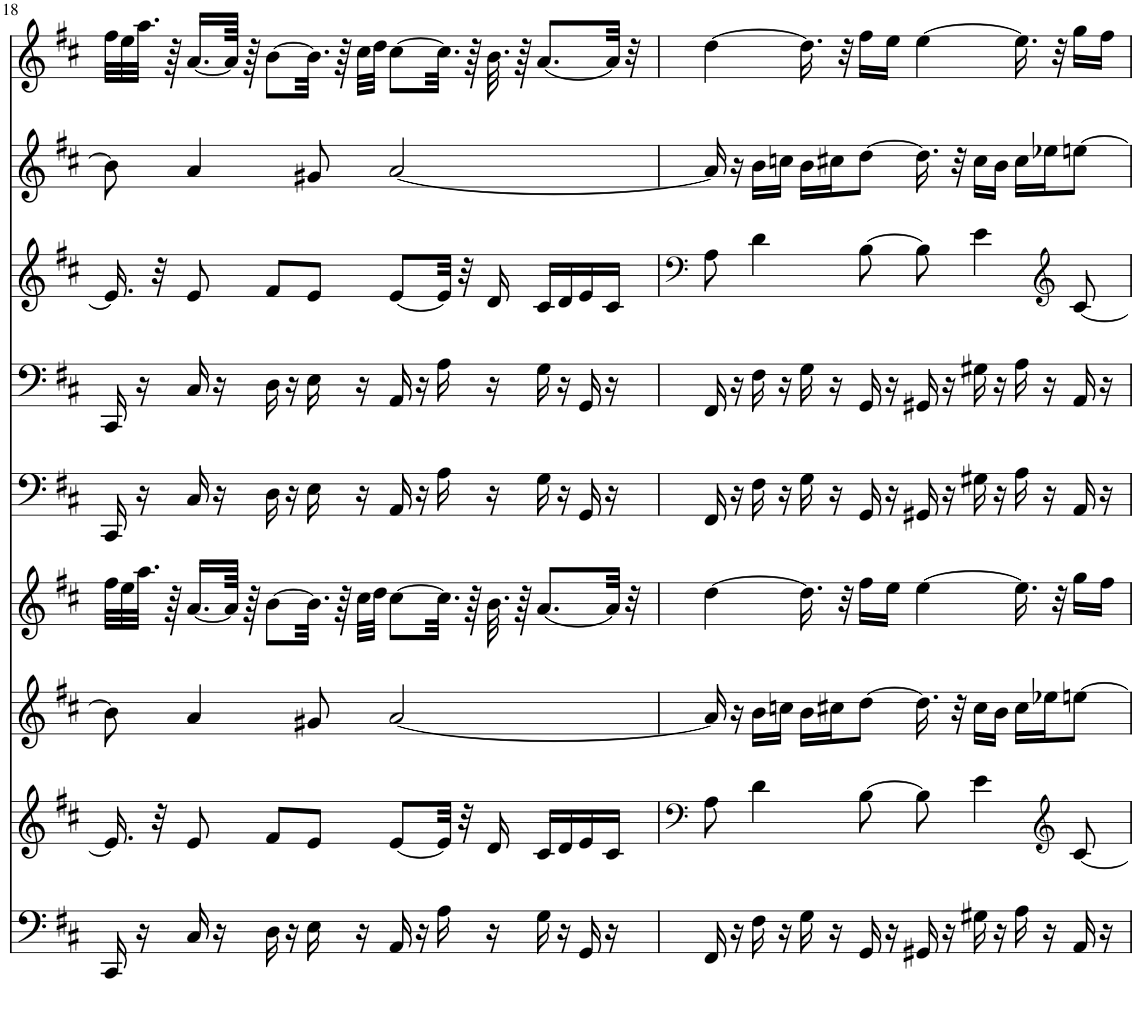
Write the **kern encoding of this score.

**kern	**kern	**kern	**kern	**kern	**kern	**kern	**kern	**kern
*part9	*part8	*part7	*part6	*part5	*part4	*part3	*part2	*part1
*staff9	*staff8	*staff7	*staff6	*staff5	*staff4	*staff3	*staff2	*staff1
*I"Tuba	*I"Trombone	*I"Oboe	*I"Trumpet	*I"Continuo	*I"Continuo	*I"Viola	*I"Violin II	*I"Violin I
*I'Tba	*I'Trb	*I'Ob	*I'Tpt	*	*	*	*	*
!!LO:PB:g=z
*clefF4	*clefG2	*clefG2	*clefG2	*clefF4	*clefF4	*clefG2	*clefG2	*clefG2
*	*	*	*Trd1c2	*	*	*	*	*
*k[f#c#]	*k[f#c#]	*k[f#c#]	*k[f#c#]	*k[f#c#]	*k[f#c#]	*k[f#c#]	*k[f#c#]	*k[f#c#]
*M4/4	*M4/4	*M4/4	*M4/4	*M4/4	*M4/4	*M4/4	*M4/4	*M4/4
=18	=18	=18	=18	=18	=18	=18	=18	=18
16CC#/	16.e/]	8b\]	32ff#\LLL	16CC#/	16CC#/	16.e/]	8b\]	32ff#\LLL
.	.	.	32ee\	.	.	.	.	32ee\
16r	.	.	32.aa\JJJ	16r	16r	.	.	32.aa\JJJ
.	32r	.	.	.	.	32r	.	.
.	.	.	64r	.	.	.	.	64r
16C#/	8e/	4a/	[16.a/LL	16C#/	16C#/	8e/	4a/	[16.a/LL
16r	.	.	.	16r	16r	.	.	.
.	.	.	64a/JJkk]	.	.	.	.	64a/JJkk]
.	.	.	64r	.	.	.	.	64r
16D\	8f#/L	.	[8b\L	16D\	16D\	8f#/L	.	[8b\L
16r	.	.	.	16r	16r	.	.	.
16E\	8e/J	8g#X/	32.b\Jkk]	16E\	16E\	8e/J	8g#X/	32.b\Jkk]
.	.	.	64r	.	.	.	.	64r
16r	.	.	32cc#\LLL	16r	16r	.	.	32cc#\LLL
.	.	.	32dd\JJJ	.	.	.	.	32dd\JJJ
16AA/	[8e/L	[2a/	[8cc#\L	16AA/	16AA/	[8e/L	[2a/	[8cc#\L
16r	.	.	.	16r	16r	.	.	.
16A\	32e/Jkk]	.	32.cc#\Jkk]	16A\	16A\	32e/Jkk]	.	32.cc#\Jkk]
.	32r	.	.	.	.	32r	.	.
.	.	.	64r	.	.	.	.	64r
16r	16d/	.	32.b\	16r	16r	16d/	.	32.b\
.	.	.	64r	.	.	.	.	64r
16G\	16c#/LL	.	[8.a/L	16G\	16G\	16c#/LL	.	[8.a/L
16r	16d/	.	.	16r	16r	16d/	.	.
16GG/	16e/	.	.	16GG/	16GG/	16e/	.	.
16r	16c#/JJ	.	32a/Jkk]	16r	16r	16c#/JJ	.	32a/Jkk]
.	.	.	32r	.	.	.	.	32r
=19	=19	=19	=19	=19	=19	=19	=19	=19
*	*clefF4	*	*	*	*	*clefF4	*	*
16FF#/	8A\	16a/]	[4dd\	16FF#/	16FF#/	8A\	16a/]	[4dd\
16r	.	16r	.	16r	16r	.	16r	.
16F#\	4d\	16b\LL	.	16F#\	16F#\	4d\	16b\LL	.
16r	.	16ccn\JJ	.	16r	16r	.	16ccn\JJ	.
16G\	.	16b\LL	16.dd\]	16G\	16G\	.	16b\LL	16.dd\]
16r	.	16cc#X\J	.	16r	16r	.	16cc#X\J	.
.	.	.	32r	.	.	.	.	32r
16GG/	[8B\	[8dd\J	16ff#\LL	16GG/	16GG/	[8B\	[8dd\J	16ff#\LL
16r	.	.	16ee\JJ	16r	16r	.	.	16ee\JJ
16GG#X/	8B\]	16.dd\]	[4ee\	16GG#X/	16GG#X/	8B\]	16.dd\]	[4ee\
16r	.	.	.	16r	16r	.	.	.
.	.	32r	.	.	.	.	32r	.
16G#X\	4e\	16cc#\LL	.	16G#X\	16G#X\	4e\	16cc#\LL	.
16r	.	16b\JJ	.	16r	16r	.	16b\JJ	.
16A\	.	16cc#\LL	16.ee\]	16A\	16A\	.	16cc#\LL	16.ee\]
16r	.	16ee-X\J	.	16r	16r	.	16ee-X\J	.
.	.	.	32r	.	.	.	.	32r
*	*clefG2	*	*	*	*	*clefG2	*	*
16AA/	[8c#/	[8een\J	16gg\LL	16AA/	16AA/	[8c#/	[8een\J	16gg\LL
16r	.	.	16ff#\JJ	16r	16r	.	.	16ff#\JJ
=	=	=	=	=	=	=	=	=
*-	*-	*-	*-	*-	*-	*-	*-	*-
